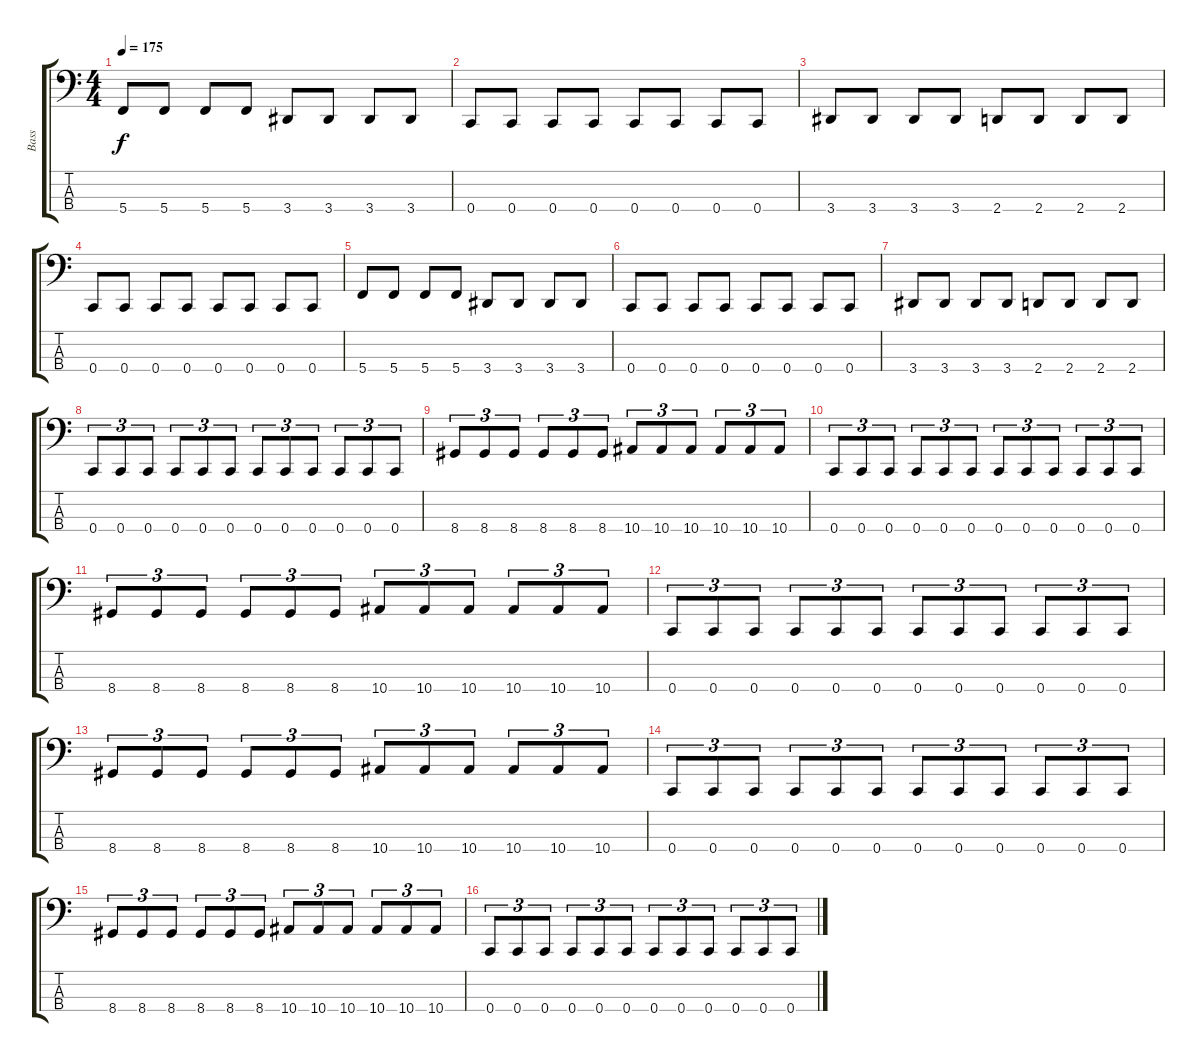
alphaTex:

\track ("Bass" "Bass") {instrument electricbasspick}
\staff {score tabs}
\tuning (F2 C2 G1 C1) {hide}
\ts (4 4)
\tempo 175
\clef f4
\ks c
5.4.8{dy f} 5.4.8 5.4.8 5.4.8 3.4.8 3.4.8 3.4.8 3.4.8 |
0.4.8 0.4.8 0.4.8 0.4.8 0.4.8 0.4.8 0.4.8 0.4.8 |
3.4.8 3.4.8 3.4.8 3.4.8 2.4.8 2.4.8 2.4.8 2.4.8 |
0.4.8 0.4.8 0.4.8 0.4.8 0.4.8 0.4.8 0.4.8 0.4.8 |
5.4.8 5.4.8 5.4.8 5.4.8 3.4.8 3.4.8 3.4.8 3.4.8 |
0.4.8 0.4.8 0.4.8 0.4.8 0.4.8 0.4.8 0.4.8 0.4.8 |
3.4.8 3.4.8 3.4.8 3.4.8 2.4.8 2.4.8 2.4.8 2.4.8 |
0.4.8{tu (3 2)} 0.4.8{tu (3 2)} 0.4.8{tu (3 2)} 0.4.8{tu (3 2)} 0.4.8{tu (3 2)} 0.4.8{tu (3 2)} 0.4.8{tu (3 2)} 0.4.8{tu (3 2)} 0.4.8{tu (3 2)} 0.4.8{tu (3 2)} 0.4.8{tu (3 2)} 0.4.8{tu (3 2)} |
8.4.8{tu (3 2)} 8.4.8{tu (3 2)} 8.4.8{tu (3 2)} 8.4.8{tu (3 2)} 8.4.8{tu (3 2)} 8.4.8{tu (3 2)} 10.4.8{tu (3 2)} 10.4.8{tu (3 2)} 10.4.8{tu (3 2)} 10.4.8{tu (3 2)} 10.4.8{tu (3 2)} 10.4.8{tu (3 2)} |
0.4.8{tu (3 2)} 0.4.8{tu (3 2)} 0.4.8{tu (3 2)} 0.4.8{tu (3 2)} 0.4.8{tu (3 2)} 0.4.8{tu (3 2)} 0.4.8{tu (3 2)} 0.4.8{tu (3 2)} 0.4.8{tu (3 2)} 0.4.8{tu (3 2)} 0.4.8{tu (3 2)} 0.4.8{tu (3 2)} |
8.4.8{tu (3 2)} 8.4.8{tu (3 2)} 8.4.8{tu (3 2)} 8.4.8{tu (3 2)} 8.4.8{tu (3 2)} 8.4.8{tu (3 2)} 10.4.8{tu (3 2)} 10.4.8{tu (3 2)} 10.4.8{tu (3 2)} 10.4.8{tu (3 2)} 10.4.8{tu (3 2)} 10.4.8{tu (3 2)} |
0.4.8{tu (3 2)} 0.4.8{tu (3 2)} 0.4.8{tu (3 2)} 0.4.8{tu (3 2)} 0.4.8{tu (3 2)} 0.4.8{tu (3 2)} 0.4.8{tu (3 2)} 0.4.8{tu (3 2)} 0.4.8{tu (3 2)} 0.4.8{tu (3 2)} 0.4.8{tu (3 2)} 0.4.8{tu (3 2)} |
8.4.8{tu (3 2)} 8.4.8{tu (3 2)} 8.4.8{tu (3 2)} 8.4.8{tu (3 2)} 8.4.8{tu (3 2)} 8.4.8{tu (3 2)} 10.4.8{tu (3 2)} 10.4.8{tu (3 2)} 10.4.8{tu (3 2)} 10.4.8{tu (3 2)} 10.4.8{tu (3 2)} 10.4.8{tu (3 2)} |
0.4.8{tu (3 2)} 0.4.8{tu (3 2)} 0.4.8{tu (3 2)} 0.4.8{tu (3 2)} 0.4.8{tu (3 2)} 0.4.8{tu (3 2)} 0.4.8{tu (3 2)} 0.4.8{tu (3 2)} 0.4.8{tu (3 2)} 0.4.8{tu (3 2)} 0.4.8{tu (3 2)} 0.4.8{tu (3 2)} |
8.4.8{tu (3 2)} 8.4.8{tu (3 2)} 8.4.8{tu (3 2)} 8.4.8{tu (3 2)} 8.4.8{tu (3 2)} 8.4.8{tu (3 2)} 10.4.8{tu (3 2)} 10.4.8{tu (3 2)} 10.4.8{tu (3 2)} 10.4.8{tu (3 2)} 10.4.8{tu (3 2)} 10.4.8{tu (3 2)} |
0.4.8{tu (3 2)} 0.4.8{tu (3 2)} 0.4.8{tu (3 2)} 0.4.8{tu (3 2)} 0.4.8{tu (3 2)} 0.4.8{tu (3 2)} 0.4.8{tu (3 2)} 0.4.8{tu (3 2)} 0.4.8{tu (3 2)} 0.4.8{tu (3 2)} 0.4.8{tu (3 2)} 0.4.8{tu (3 2)}
